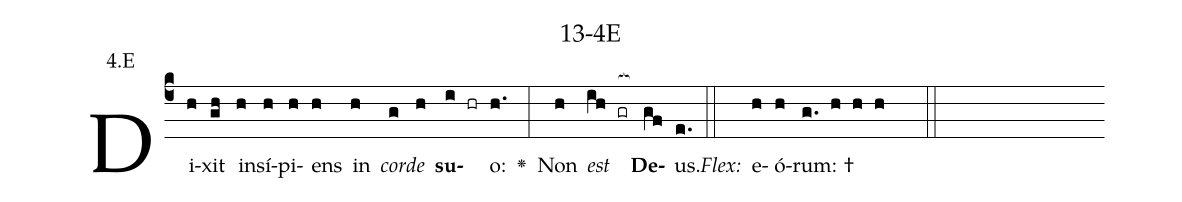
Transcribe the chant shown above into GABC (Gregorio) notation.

name: 13-4E;
annotation: 4.E;
%%
(c4)Di(h)xit(gh) in(h)sí(h)pi(h)ens(h) in(h) <i>cor</i>(g)<i>de</i>(h) <b>su</b>(i hr)o:(h.) <v>\greheightstar</v>(:) Non(h) <i>est</i>(ih gr[ocb:1{]) <b>De</b>(gf[ocb:0}])us.(e.) (::)
<i>Flex:</i>()  e(h)ó(h)rum: †(g. h h h  ::)

%E(h) u(g) o(h) u(ih) a(gf) e.(e.) (::)
